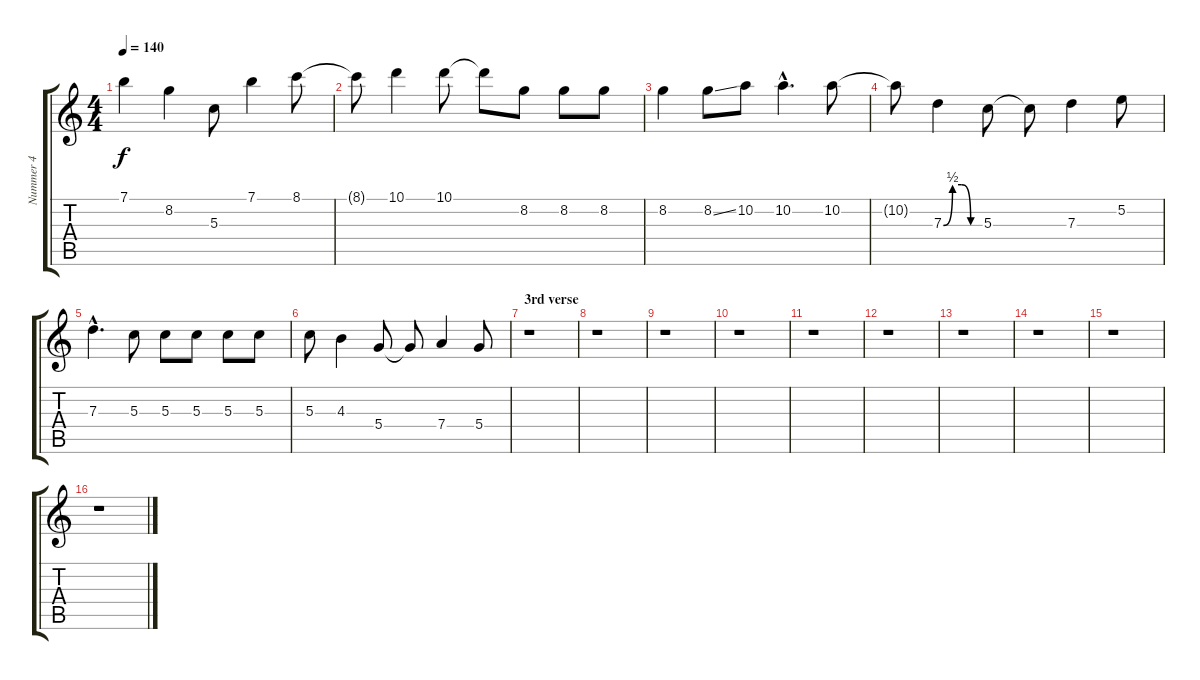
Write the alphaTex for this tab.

\track ("Nummer 4" "Nummer 4") {instrument electricguitarclean}
\staff {score tabs}
\tuning (E4 B3 G3 D3 A2 E2) {hide}
\ts (4 4)
\tempo 140
\clef g2
\ks c
7.1.4{dy f} 8.2.4 5.3.8 7.1.4 8.1.8 |
8.1{t}.8 10.1.4 10.1.8 10.1{t}.8 8.2.8 8.2.8 8.2.8 |
8.2.4 8.2{ss}.8 10.2.8 10.2{hac}.4{d} 10.2.8 |
10.2{t}.8 7.3{be (custom 0 0 15 2 30 2 45 0 60 0)}.4 5.3.8 5.3{t}.8 7.3.4 5.2.8 |
7.3{hac}.4{d} 5.3.8 5.3.8 5.3.8 5.3.8 5.3.8 |
5.3.8 4.3.4 5.4.8 5.4{t}.8 7.4.4 5.4.8 |
\section ("" "3rd verse")
r.1 |
r.1 |
r.1 |
r.1 |
r.1 |
r.1 |
r.1 |
r.1 |
r.1 |
r.1
